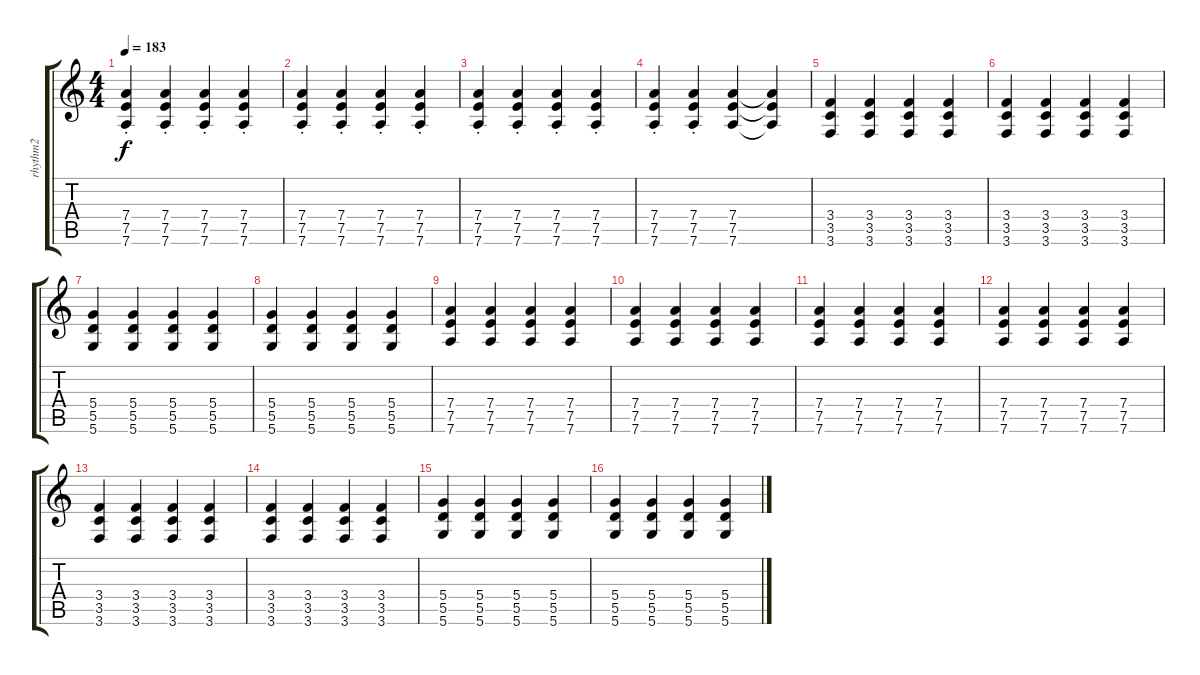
\track ("rhythm2" "rhythm2") {instrument distortionguitar}
\staff {score tabs}
\tuning (E4 B3 G3 D3 A2 D2) {hide}
\ts (4 4)
\tempo 183
\clef g2
\ks c
(7.4{st} 7.5{st} 7.6{st}).4{dy f} (7.4{st} 7.5{st} 7.6{st}).4 (7.4{st} 7.5{st} 7.6{st}).4 (7.4{st} 7.5{st} 7.6{st}).4 |
(7.4{st} 7.5{st} 7.6{st}).4 (7.4{st} 7.5{st} 7.6{st}).4 (7.4{st} 7.5{st} 7.6{st}).4 (7.4{st} 7.5{st} 7.6{st}).4 |
(7.4{st} 7.5{st} 7.6{st}).4 (7.4{st} 7.5{st} 7.6{st}).4 (7.4{st} 7.5{st} 7.6{st}).4 (7.4{st} 7.5{st} 7.6{st}).4 |
(7.4{st} 7.5{st} 7.6{st}).4 (7.4{st} 7.5{st} 7.6{st}).4 (7.4 7.5 7.6).4 (7.4{t} 7.5{t} 7.6{t}).4 |
(3.4 3.5 3.6).4 (3.4 3.5 3.6).4 (3.4 3.5 3.6).4 (3.4 3.5 3.6).4 |
(3.4 3.5 3.6).4 (3.4 3.5 3.6).4 (3.4 3.5 3.6).4 (3.4 3.5 3.6).4 |
(5.4 5.5 5.6).4 (5.4 5.5 5.6).4 (5.4 5.5 5.6).4 (5.4 5.5 5.6).4 |
(5.4 5.5 5.6).4 (5.4 5.5 5.6).4 (5.4 5.5 5.6).4 (5.4 5.5 5.6).4 |
(7.4 7.5 7.6).4 (7.4 7.5 7.6).4 (7.4 7.5 7.6).4 (7.4 7.5 7.6).4 |
(7.4 7.5 7.6).4 (7.4 7.5 7.6).4 (7.4 7.5 7.6).4 (7.4 7.5 7.6).4 |
(7.4 7.5 7.6).4 (7.4 7.5 7.6).4 (7.4 7.5 7.6).4 (7.4 7.5 7.6).4 |
(7.4 7.5 7.6).4 (7.4 7.5 7.6).4 (7.4 7.5 7.6).4 (7.4 7.5 7.6).4 |
(3.4 3.5 3.6).4 (3.4 3.5 3.6).4 (3.4 3.5 3.6).4 (3.4 3.5 3.6).4 |
(3.4 3.5 3.6).4 (3.4 3.5 3.6).4 (3.4 3.5 3.6).4 (3.4 3.5 3.6).4 |
(5.4 5.5 5.6).4 (5.4 5.5 5.6).4 (5.4 5.5 5.6).4 (5.4 5.5 5.6).4 |
(5.4 5.5 5.6).4 (5.4 5.5 5.6).4 (5.4 5.5 5.6).4 (5.4 5.5 5.6).4
